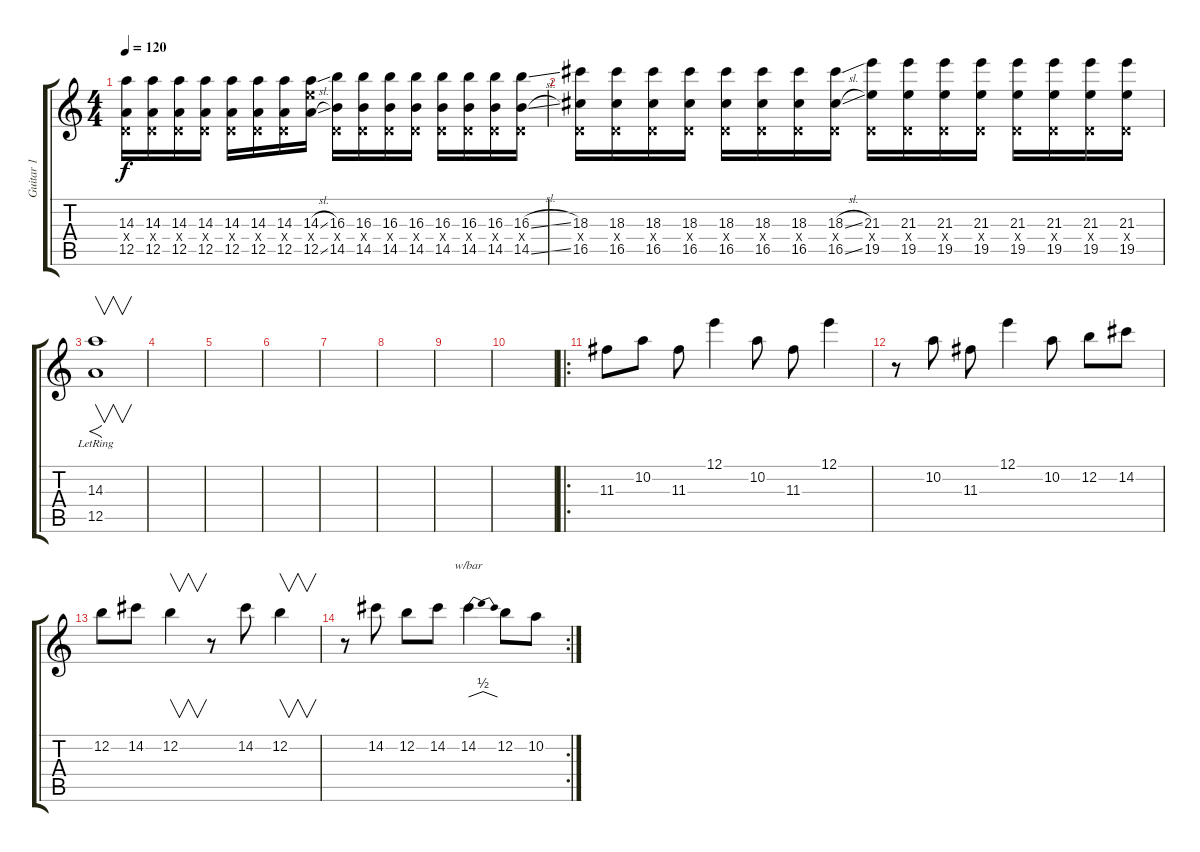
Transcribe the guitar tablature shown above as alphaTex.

\track ("Guitar 1" "Guitar 1") {instrument overdrivenguitar}
\staff {score tabs}
\tuning (E4 B3 G3 D3 A2 E2) {hide}
\ts (4 4)
\tempo 120
\clef g2
\ks c
(14.3 0.4{x} 12.5).16{dy f} (14.3 0.4{x} 12.5).16 (14.3 0.4{x} 12.5).16 (14.3 0.4{x} 12.5).16 (14.3 0.4{x} 12.5).16 (14.3 0.4{x} 12.5).16 (14.3 0.4{x} 12.5).16 (14.3{sl} 14.4{x} 12.5{sl}).16 (16.3 0.4{x} 14.5).16 (16.3 0.4{x} 14.5).16 (16.3 0.4{x} 14.5).16 (16.3 0.4{x} 14.5).16 (16.3 0.4{x} 14.5).16 (16.3 0.4{x} 14.5).16 (16.3 0.4{x} 14.5).16 (16.3{sl} 0.4{x} 14.5{sl}).16 |
(18.3 0.4{x} 16.5).16 (18.3 0.4{x} 16.5).16 (18.3 0.4{x} 16.5).16 (18.3 0.4{x} 16.5).16 (18.3 0.4{x} 16.5).16 (18.3 0.4{x} 16.5).16 (18.3 0.4{x} 16.5).16 (18.3{sl} 0.4{x} 16.5{sl}).16 (21.3 0.4{x} 19.5).16 (21.3 0.4{x} 19.5).16 (21.3 0.4{x} 19.5).16 (21.3 0.4{x} 19.5).16 (21.3 0.4{x} 19.5).16 (21.3 0.4{x} 19.5).16 (21.3 0.4{x} 19.5).16 (21.3 0.4{x} 19.5).16 |
(14.3{lr} 12.5{lr}).1{f v} |
|
|
|
|
|
|
|
\ro
11.3.8 10.2.8 11.3.8 12.1.4 10.2.8 11.3.8 12.1.4 |
r.8 10.2.8 11.3.8 12.1.4 10.2.8 12.2.8 14.2.8 |
12.2.8 14.2.8 12.2.4{v} r.8 14.2.8 12.2.4{v} |
\rc 2
r.8 14.2.8 12.2.8 14.2.8 14.2.4{tbe (dip default 0 0 30 2 60 0)} 12.2.8 10.2.8
